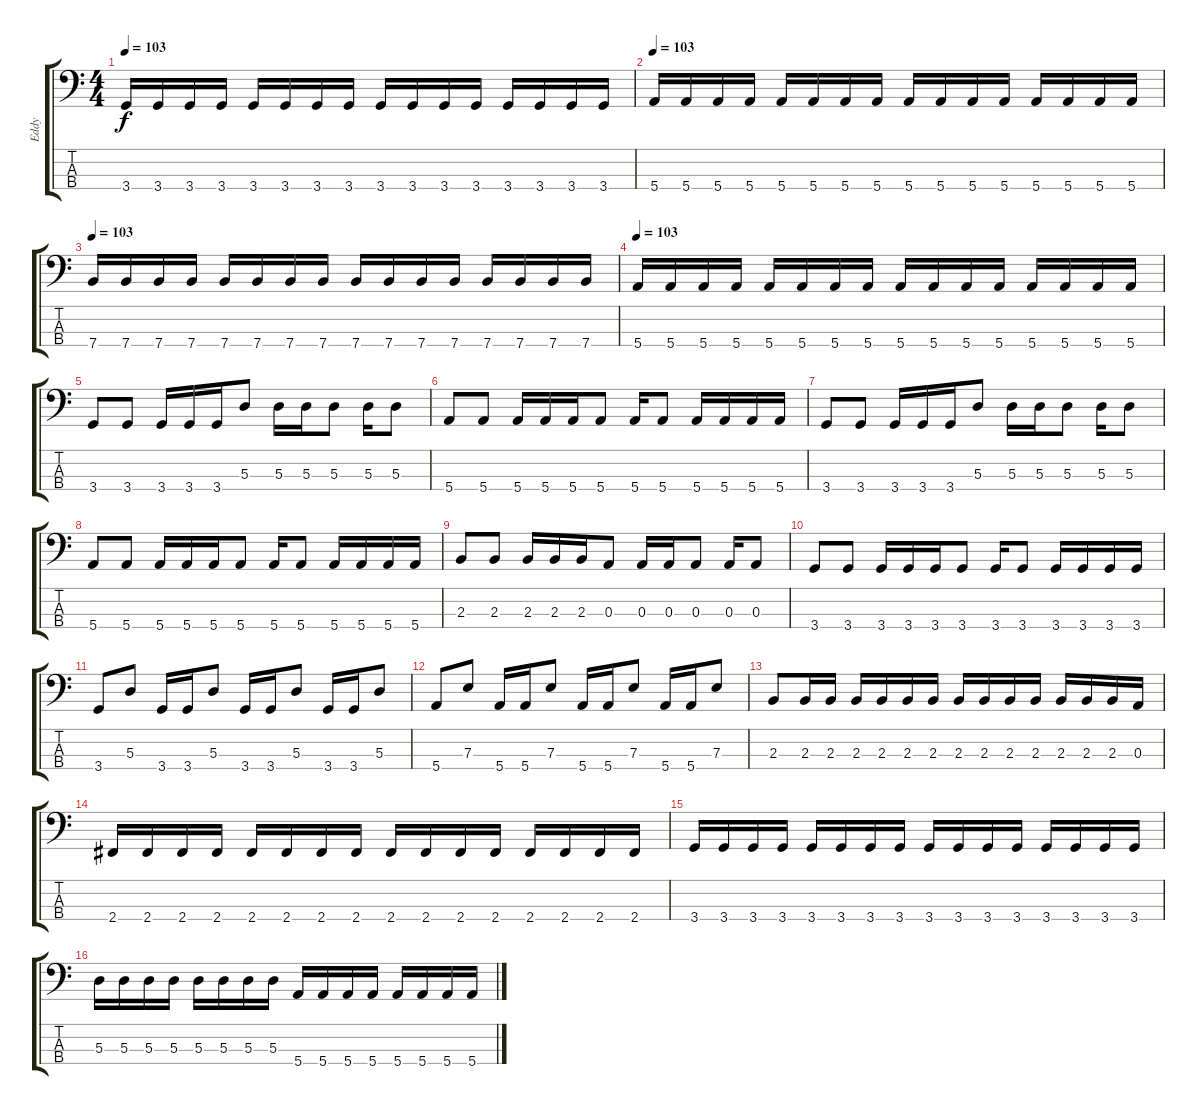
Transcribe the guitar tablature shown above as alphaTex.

\track ("Eddy" "Eddy") {instrument electricbasspick}
\staff {score tabs}
\tuning (G2 D2 A1 E1) {hide}
\ts (4 4)
\tempo 103
\clef f4
\ks c
3.4.16{dy f} 3.4.16 3.4.16 3.4.16 3.4.16 3.4.16 3.4.16 3.4.16 3.4.16 3.4.16 3.4.16 3.4.16 3.4.16 3.4.16 3.4.16 3.4.16 |
\tempo 103
5.4.16 5.4.16 5.4.16 5.4.16 5.4.16 5.4.16 5.4.16 5.4.16 5.4.16 5.4.16 5.4.16 5.4.16 5.4.16 5.4.16 5.4.16 5.4.16 |
\tempo 103
7.4.16 7.4.16 7.4.16 7.4.16 7.4.16 7.4.16 7.4.16 7.4.16 7.4.16 7.4.16 7.4.16 7.4.16 7.4.16 7.4.16 7.4.16 7.4.16 |
\tempo 103
5.4.16 5.4.16 5.4.16 5.4.16 5.4.16 5.4.16 5.4.16 5.4.16 5.4.16 5.4.16 5.4.16 5.4.16 5.4.16 5.4.16 5.4.16 5.4.16 |
3.4.8 3.4.8 3.4.16 3.4.16 3.4.16 5.3.8 5.3.16 5.3.16 5.3.8 5.3.16 5.3.8 |
5.4.8 5.4.8 5.4.16 5.4.16 5.4.16 5.4.8 5.4.16 5.4.8 5.4.16 5.4.16 5.4.16 5.4.16 |
3.4.8 3.4.8 3.4.16 3.4.16 3.4.16 5.3.8 5.3.16 5.3.16 5.3.8 5.3.16 5.3.8 |
5.4.8 5.4.8 5.4.16 5.4.16 5.4.16 5.4.8 5.4.16 5.4.8 5.4.16 5.4.16 5.4.16 5.4.16 |
2.3.8 2.3.8 2.3.16 2.3.16 2.3.16 0.3.8 0.3.16 0.3.16 0.3.8 0.3.16 0.3.8 |
3.4.8 3.4.8 3.4.16 3.4.16 3.4.16 3.4.8 3.4.16 3.4.8 3.4.16 3.4.16 3.4.16 3.4.16 |
3.4.8 5.3.8 3.4.16 3.4.16 5.3.8 3.4.16 3.4.16 5.3.8 3.4.16 3.4.16 5.3.8 |
5.4.8 7.3.8 5.4.16 5.4.16 7.3.8 5.4.16 5.4.16 7.3.8 5.4.16 5.4.16 7.3.8 |
2.3.8 2.3.16 2.3.16 2.3.16 2.3.16 2.3.16 2.3.16 2.3.16 2.3.16 2.3.16 2.3.16 2.3.16 2.3.16 2.3.16 0.3.16 |
2.4.16 2.4.16 2.4.16 2.4.16 2.4.16 2.4.16 2.4.16 2.4.16 2.4.16 2.4.16 2.4.16 2.4.16 2.4.16 2.4.16 2.4.16 2.4.16 |
3.4.16 3.4.16 3.4.16 3.4.16 3.4.16 3.4.16 3.4.16 3.4.16 3.4.16 3.4.16 3.4.16 3.4.16 3.4.16 3.4.16 3.4.16 3.4.16 |
5.3.16 5.3.16 5.3.16 5.3.16 5.3.16 5.3.16 5.3.16 5.3.16 5.4.16 5.4.16 5.4.16 5.4.16 5.4.16 5.4.16 5.4.16 5.4.16
